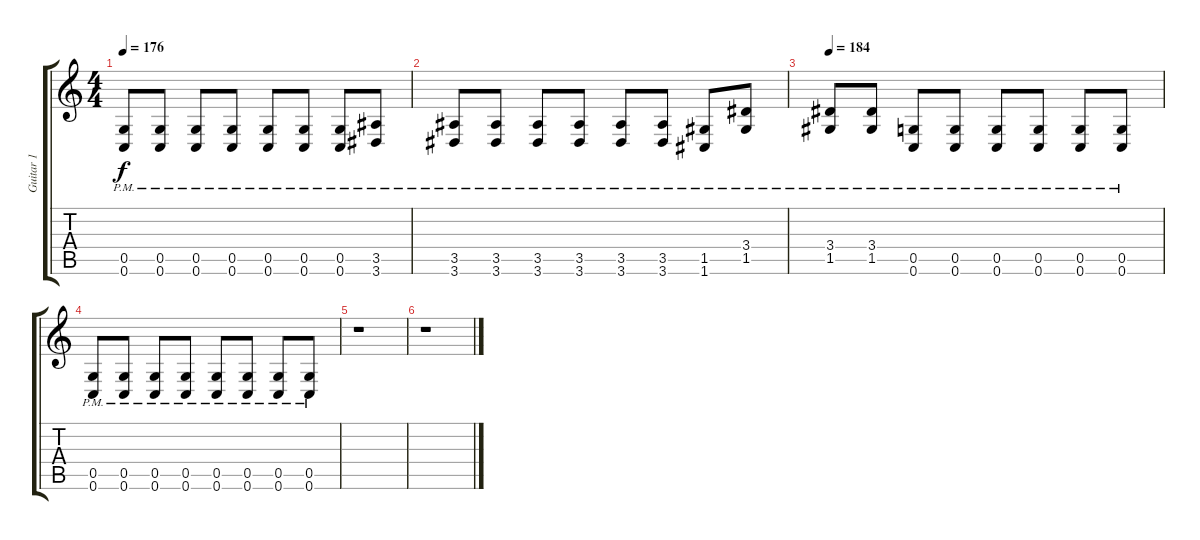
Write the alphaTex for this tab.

\track ("Guitar 1" "Guitar 1") {instrument distortionguitar}
\staff {score tabs}
\tuning (D4 A3 F3 C3 G2 C2) {hide}
\ts (4 4)
\tempo 176
\clef g2
\ks c
(0.5{pm} 0.6).8{dy f} (0.5{pm} 0.6).8 (0.5{pm} 0.6).8 (0.5{pm} 0.6).8 (0.5{pm} 0.6).8 (0.5{pm} 0.6).8 (0.5{pm} 0.6).8 (3.5{pm} 3.6).8 |
(3.5{pm} 3.6).8 (3.5{pm} 3.6).8 (3.5{pm} 3.6).8 (3.5{pm} 3.6).8 (3.5{pm} 3.6).8 (3.5{pm} 3.6).8 (1.5{pm} 1.6).8 (3.4{pm} 1.5).8 |
\tempo 184
(3.4{pm} 1.5).8 (3.4{pm} 1.5).8 (0.5{pm} 0.6).8 (0.5{pm} 0.6).8 (0.5{pm} 0.6).8 (0.5{pm} 0.6).8 (0.5{pm} 0.6).8 (0.5{pm} 0.6).8 |
(0.5{pm} 0.6).8 (0.5{pm} 0.6).8 (0.5{pm} 0.6).8 (0.5{pm} 0.6).8 (0.5{pm} 0.6).8 (0.5{pm} 0.6).8 (0.5{pm} 0.6).8 (0.5{pm} 0.6).8 |
r.1 |
r.1
